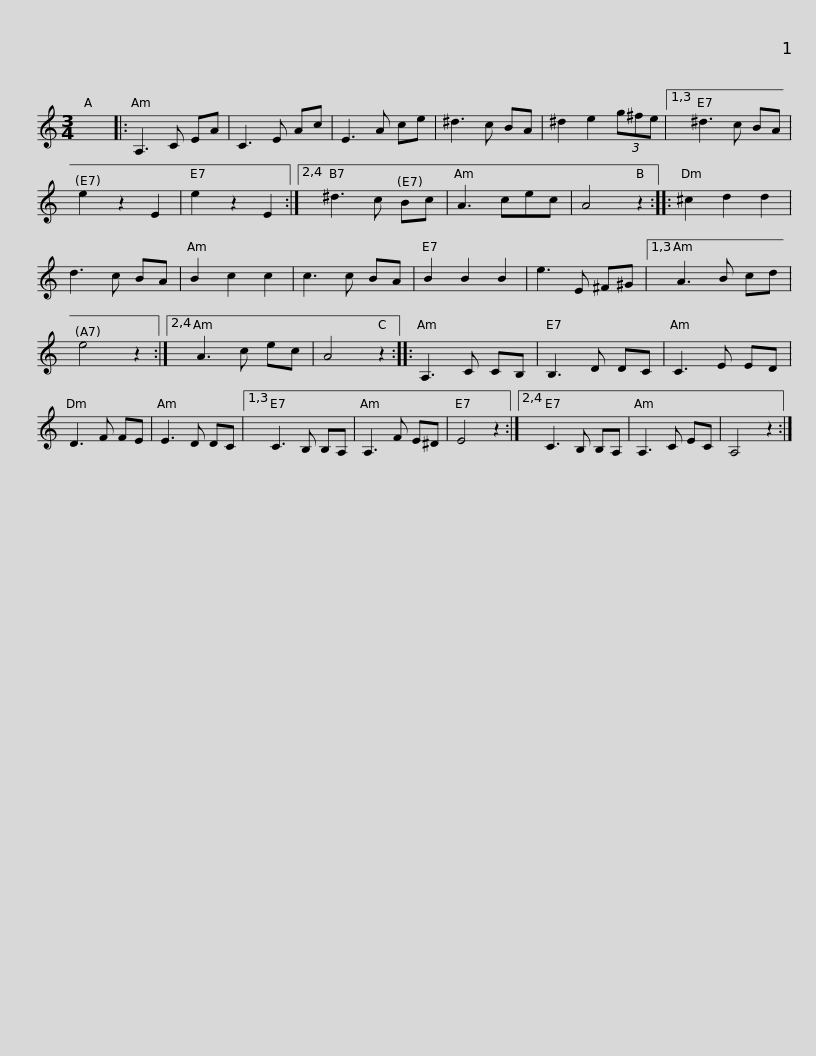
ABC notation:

X:1
L:1/8
M:3/4
I:linebreak $
K:C
V:1 treble
V:1
 x6 |: A,3 C EA | C3 E Ac | E3 A ce | ^d3 c BA | %5
 ^d2 e2 (3g^fe |1,3 ^d3 c BA | e2 z2 E2 | e2 z2 E2 :|2,4$ ^d3 c Bc | %10
 A3 cec | A4 z2 :: ^c2 d2 d2 | d3 c BA | B2 c2 c2 | %15
 c3 c BA | B2 B2 B2 | e3 E ^F^G |1,3 A3 B cd |$ e4 z2 :|2,4 %20
 A3 c ec | A4 z2 :: A,3 C CB, | B,3 D DC | C3 E ED | %25
 D3 F FE | E3 D DC |1,3 C3 B, B,A, |$ A,3 F E^D | E4 z2 :|2,4 %30
 C3 B, B,A, | A,3 C EC | A,4 z2 :| %33
